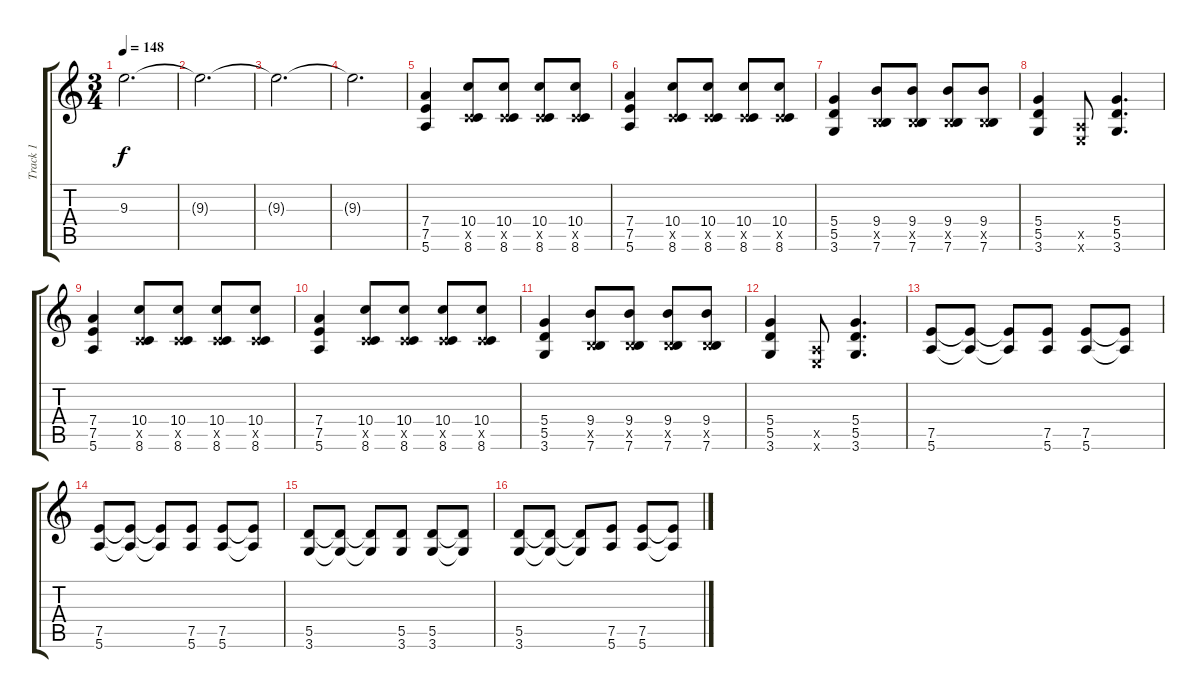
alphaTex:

\track ("Track 1" "Track 1") {instrument overdrivenguitar}
\staff {score tabs}
\tuning (E4 B3 G3 D3 A2 E2) {hide}
\ts (3 4)
\tempo 148
\clef g2
\ks c
9.3{t}.2{d dy f} |
9.3{t}.2{d} |
9.3{t}.2{d} |
9.3{t}.2{d} |
(7.4 7.5 5.6).4{volume 13 instrument overdrivenguitar} (10.4 3.5{x} 8.6).8 (10.4 3.5{x} 8.6).8 (10.4 3.5{x} 8.6).8 (10.4 3.5{x} 8.6).8 |
(7.4 7.5 5.6).4 (10.4 3.5{x} 8.6).8 (10.4 3.5{x} 8.6).8 (10.4 3.5{x} 8.6).8 (10.4 3.5{x} 8.6).8 |
(5.4 5.5 3.6).4 (9.4 2.5{x} 7.6).8 (9.4 2.5{x} 7.6).8 (9.4 2.5{x} 7.6).8 (9.4 2.5{x} 7.6).8 |
(5.4 5.5 3.6).4 (0.5{x} 0.6{x}).8 (5.4 5.5 3.6).4{d} |
(7.4 7.5 5.6).4 (10.4 3.5{x} 8.6).8 (10.4 3.5{x} 8.6).8 (10.4 3.5{x} 8.6).8 (10.4 3.5{x} 8.6).8 |
(7.4 7.5 5.6).4 (10.4 3.5{x} 8.6).8 (10.4 3.5{x} 8.6).8 (10.4 3.5{x} 8.6).8 (10.4 3.5{x} 8.6).8 |
(5.4 5.5 3.6).4 (9.4 2.5{x} 7.6).8 (9.4 2.5{x} 7.6).8 (9.4 2.5{x} 7.6).8 (9.4 2.5{x} 7.6).8 |
(5.4 5.5 3.6).4 (0.5{x} 0.6{x}).8 (5.4 5.5 3.6).4{d} |
(7.5 5.6).8 (7.5{t} 5.6{t}).8 (7.5{t} 5.6{t}).8 (7.5 5.6).8 (7.5 5.6).8 (7.5{t} 5.6{t}).8 |
(7.5 5.6).8 (7.5{t} 5.6{t}).8 (7.5{t} 5.6{t}).8 (7.5 5.6).8 (7.5 5.6).8 (7.5{t} 5.6{t}).8 |
(5.5 3.6).8 (5.5{t} 3.6{t}).8 (5.5{t} 3.6{t}).8 (5.5 3.6).8 (5.5 3.6).8 (5.5{t} 3.6{t}).8 |
(5.5 3.6).8 (5.5{t} 3.6{t}).8 (5.5{t} 3.6{t}).8 (7.5 5.6).8 (7.5 5.6).8 (7.5{t} 5.6{t}).8
